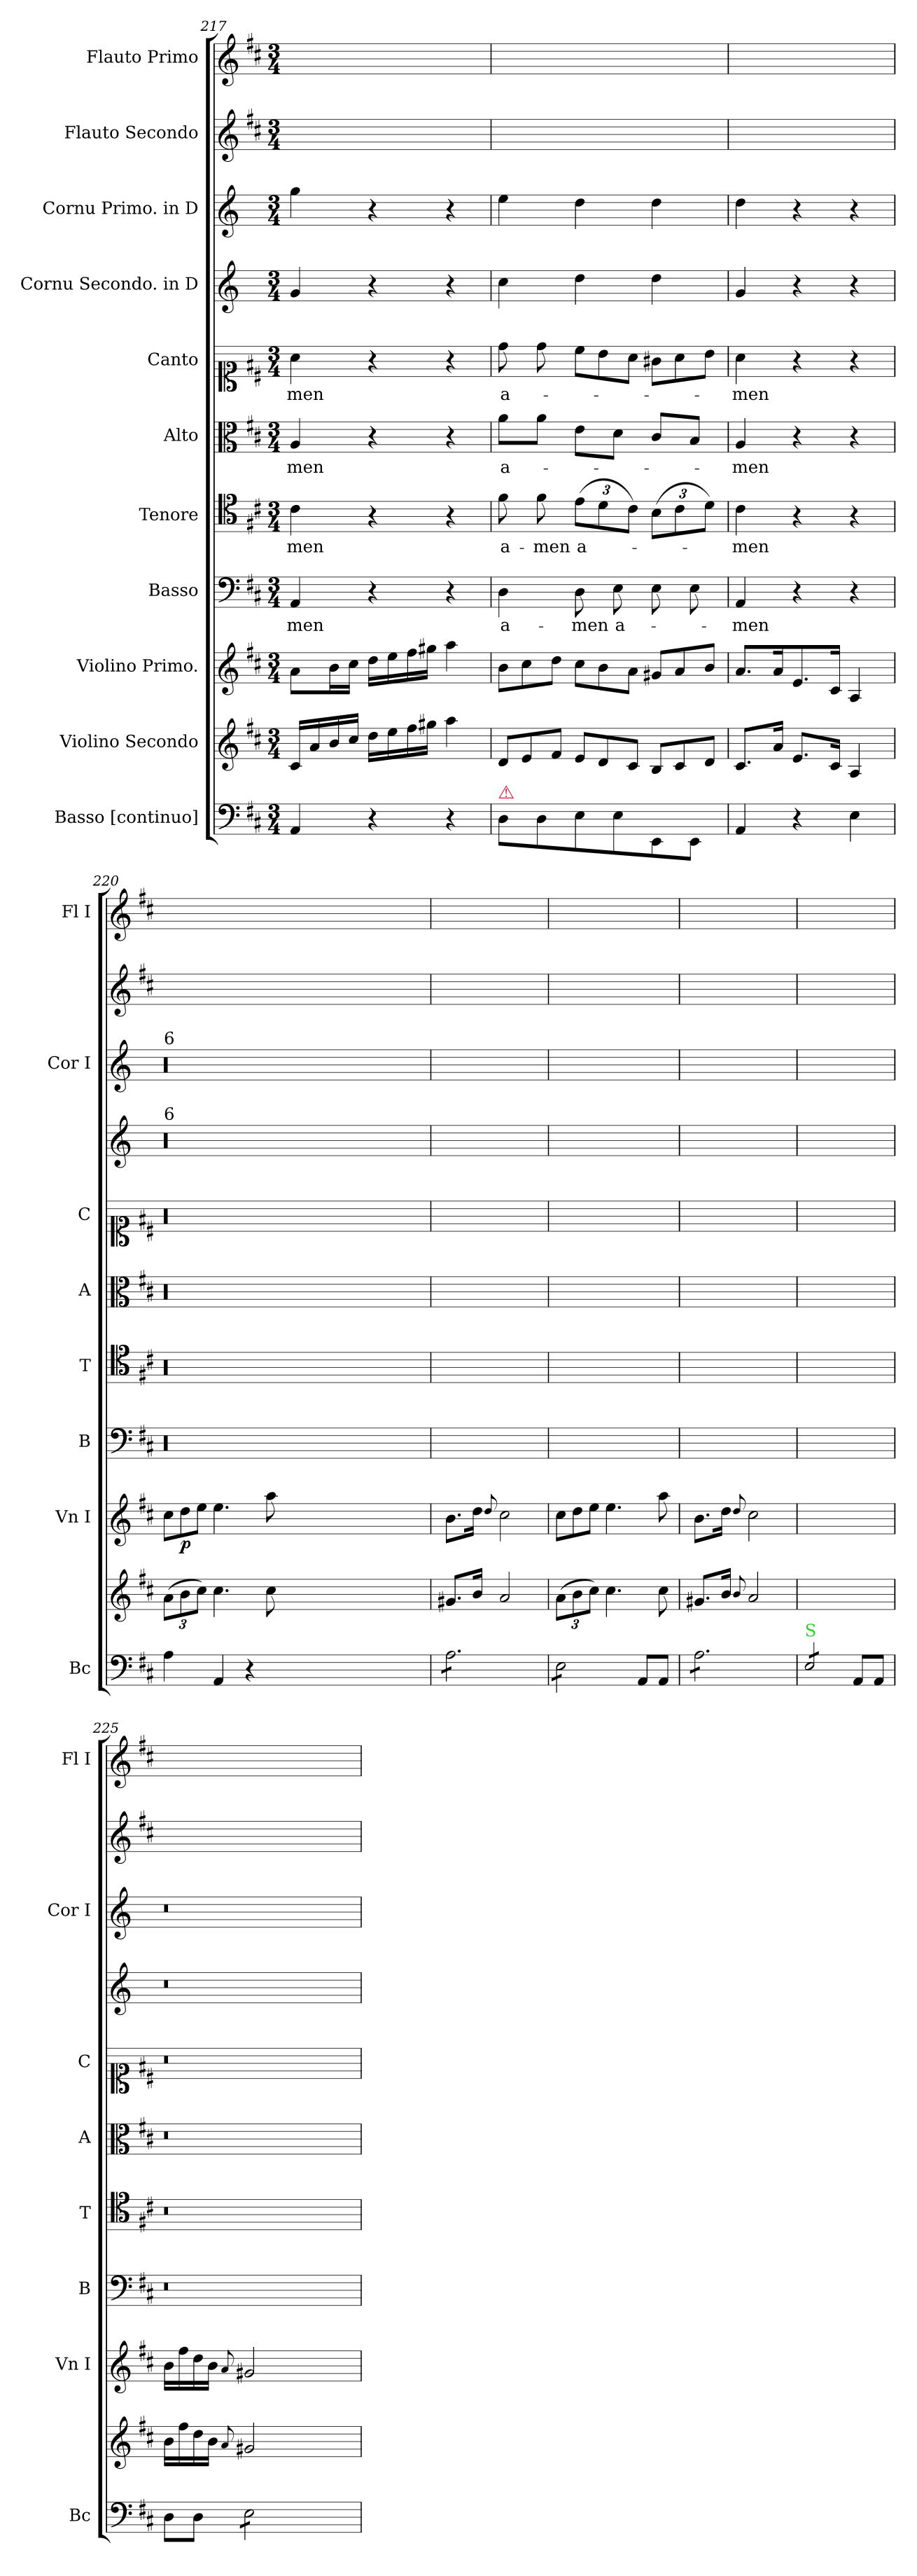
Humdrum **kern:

**kern	**kern	**kern	**dynam	**kern	**text	**kern	**text	**kern	**text	**kern	**text	**kern	**kern	**kern	**kern
*part11	*part10	*part9	*part9	*part8	*part8	*part7	*part7	*part6	*part6	*part5	*part5	*part4	*part3	*part2	*part1
*staff11	*staff10	*staff9	*staff9	*staff8	*staff8	*staff7	*staff7	*staff6	*staff6	*staff5	*staff5	*staff4	*staff3	*staff2	*staff1
*I"Basso [continuo]	*I"Violino Secondo	*I"Violino Primo.	*	*I"Basso	*	*I"Tenore	*	*I"Alto	*	*I"Canto	*	*I"Cornu Secondo. in D	*I"Cornu Primo. in D	*I"Flauto Secondo	*I"Flauto Primo
*I'Bc	*	*I'Vn I	*	*I'B	*	*I'T	*	*I'A	*	*I'C	*	*	*I'Cor I	*	*I'Fl I
*clefF4	*clefG2	*clefG2	*	*clefF4	*	*clefC4	*	*clefC3	*	*clefC1	*	*clefG2	*clefG2	*clefG2	*clefG2
*	*	*	*	*	*	*	*	*	*	*	*	*ITrd-1c-2	*ITrd-1c-2	*	*
*k[f#c#]	*k[f#c#]	*k[f#c#]	*	*k[f#c#]	*	*k[f#c#]	*	*k[f#c#]	*	*k[f#c#]	*	*k[f#c#]	*k[f#c#]	*k[f#c#]	*k[f#c#]
*M3/4	*M3/4	*M3/4	*	*M3/4	*	*M3/4	*	*M3/4	*	*M3/4	*	*M3/4	*M3/4	*M3/4	*M3/4
=217	=217	=217	=217	=217	=217	=217	=217	=217	=217	=217	=217	=217	=217	=217	=217
!	!	!	!	!	!	!	!	!	!LO:LY:i	!	!LO:LY:i	!	!	!	!
4AA/	16c#/LL	8a\L	.	4AA/	-men	4c#\	-men	4A/	-men	4a\	-men	4a/	4aa\	2.ryy	2.ryy
.	16a/	.	.	.	.	.	.	.	.	.	.	.	.	.	.
.	16b/	16b\L	.	.	.	.	.	.	.	.	.	.	.	.	.
.	16cc#/JJ	16cc#\JJ	.	.	.	.	.	.	.	.	.	.	.	.	.
4r	16dd\LL	16dd\LL	.	4r	.	4r	.	4r	.	4r	.	4r	4r	.	.
.	16ee\	16ee\	.	.	.	.	.	.	.	.	.	.	.	.	.
.	16ff#\	16ff#\	.	.	.	.	.	.	.	.	.	.	.	.	.
.	16gg#X\JJ	16gg#X\JJ	.	.	.	.	.	.	.	.	.	.	.	.	.
4r	4aa\	4aa\	.	4r	.	4r	.	4r	.	4r	.	4r	4r	.	.
=218	=218	=218	=218	=218	=218	=218	=218	=218	=218	=218	=218	=218	=218	=218	=218
*	*Xtuplet	*Xtuplet	*	*	*	*	*	*	*	*	*	*	*	*	*
!LO:TX:a:color=crimson:t=⚠	!	!	!	!	!	!	!	!	!	!	!	!	!	!	!
!	!	!	!	!	!LO:LY:i	!	!	!	!LO:LY:i	!	!LO:LY:i	!	!	!	!
8D\L	12d/L	12b\L	.	4D\	a-	8f#\	a-	8a\L	a-	8dd\	a-	4dd\	4ff#\	2.ryy	2.ryy
.	12e/	12cc#\	.	.	.	.	.	.	.	.	.	.	.	.	.
8D\	.	.	.	.	.	8f#\	-men	8a\J	.	8dd\	.	.	.	.	.
.	12f#/J	12dd\J	.	.	.	.	.	.	.	.	.	.	.	.	.
!	!	!	!	!	!LO:LY:i	!	!	!	!	!	!	!	!	!	!
*	*	*	*	*	*	*	*	*	*	*Xtuplet	*	*	*	*	*
8E\	12e/L	12cc#\L	.	8D\	-men	(12e\L	a-	8e\L	.	12cc#\L	.	4ee\	4ee\	.	.
.	12d/	12b\	.	.	.	12d\	.	.	.	12b\	.	.	.	.	.
8E\	.	.	.	8E\	a-	.	.	8d\J	.	.	.	.	.	.	.
.	12c#/J	12a\J	.	.	.	12c#\J)	.	.	.	12a\J	.	.	.	.	.
8EE/	12B/L	12g#X/L	.	8E\	.	(12B\L	.	8c#/L	.	12g#X\L	.	4ee\	4ee\	.	.
.	12c#/	12a/	.	.	.	12c#\	.	.	.	12a\	.	.	.	.	.
8EE/J	.	.	.	8E\	.	.	.	8B/J	.	.	.	.	.	.	.
.	12d/J	12b/J	.	.	.	12d\J)	.	.	.	12b\J	.	.	.	.	.
=219	=219	=219	=219	=219	=219	=219	=219	=219	=219	=219	=219	=219	=219	=219	=219
!	!	!	!	!	!	!	!	!	!LO:LY:i	!	!LO:LY:i	!	!	!	!
4AA/	8.c#/L	8.a/L	.	4AA/	-men	4c#\	-men	4A/	-men	4a\	-men	4a/	4ee\	2.ryy	2.ryy
.	16a/Jk	16a/K	.	.	.	.	.	.	.	.	.	.	.	.	.
4r	8.e/L	8.e/	.	4r	.	4r	.	4r	.	4r	.	4r	4r	.	.
.	16c#/Jk	16c#/Jk	.	.	.	.	.	.	.	.	.	.	.	.	.
4E\	4A/	4A/	.	4r	.	4r	.	4r	.	4r	.	4r	4r	.	.
=220	=220	=220	=220	=220	=220	=220	=220	=220	=220	=220	=220	=220	=220	=220	=220
*	*tuplet	*	*	*	*	*	*	*	*	*	*	*	*	*	*
!	!	!	!	!	!	!	!	!	!	!	!	!	!LO:TX:a:t=6	!	!
!	!	!	!	!	!	!	!	!	!	!	!	!LO:TX:a:t=6	!	!	!
!	!	!	!	!LO:N:vis=00	!	!LO:N:vis=00	!	!LO:N:vis=00	!	!LO:N:vis=00	!	!LO:N:vis=00	!LO:N:vis=00	!	!
4A\	(12a\L	12cc#\L	.	0.r	.	0.r	.	0.r	.	0.r	.	0.r	0.r	2.ryy	2.ryy
!	!	!	!LO:DY:b	!	!	!	!	!	!	!	!	!	!	!	!
.	12b\	12dd\	p	.	.	.	.	.	.	.	.	.	.	.	.
.	12cc#\J)	12ee\J	.	.	.	.	.	.	.	.	.	.	.	.	.
4AA/	4.cc#\	4.ee\	.	.	.	.	.	.	.	.	.	.	.	.	.
4r	.	.	.	.	.	.	.	.	.	.	.	.	.	.	.
.	8cc#\	8aa\	.	.	.	.	.	.	.	.	.	.	.	.	.
0ryy	0ryy	0ryy	.	.	.	.	.	.	.	.	.	.	.	0ryy	0ryy
4ryy	4ryy	4ryy	.	.	.	.	.	.	.	.	.	.	.	4ryy	4ryy
=221	=221	=221	=221	=221	=221	=221	=221	=221	=221	=221	=221	=221	=221	=221	=221
*tremolo	*	*	*	*	*	*	*	*	*	*	*	*	*	*	*
8A\L	8.g#X/L	8.b\L	.	2.ryy	.	2.ryy	.	2.ryy	.	2.ryy	.	2.ryy	2.ryy	2.ryy	2.ryy
8A\	.	.	.	.	.	.	.	.	.	.	.	.	.	.	.
.	16b/Jk	16dd\Jk	.	.	.	.	.	.	.	.	.	.	.	.	.
.	.	8qqdd/	.	.	.	.	.	.	.	.	.	.	.	.	.
8A\	2a/	2cc#\	.	.	.	.	.	.	.	.	.	.	.	.	.
8A\	.	.	.	.	.	.	.	.	.	.	.	.	.	.	.
8A\	.	.	.	.	.	.	.	.	.	.	.	.	.	.	.
8A\J	.	.	.	.	.	.	.	.	.	.	.	.	.	.	.
=222	=222	=222	=222	=222	=222	=222	=222	=222	=222	=222	=222	=222	=222	=222	=222
8E\L	(12a\L	12cc#\L	.	2.ryy	.	2.ryy	.	2.ryy	.	2.ryy	.	2.ryy	2.ryy	2.ryy	2.ryy
.	12b\	12dd\	.	.	.	.	.	.	.	.	.	.	.	.	.
8E\	.	.	.	.	.	.	.	.	.	.	.	.	.	.	.
.	12cc#\J)	12ee\J	.	.	.	.	.	.	.	.	.	.	.	.	.
8E\	4.cc#\	4.ee\	.	.	.	.	.	.	.	.	.	.	.	.	.
8E\J	.	.	.	.	.	.	.	.	.	.	.	.	.	.	.
*Xtremolo	*	*	*	*	*	*	*	*	*	*	*	*	*	*	*
8AA/L	.	.	.	.	.	.	.	.	.	.	.	.	.	.	.
8AA/J	8cc#\	8aa\	.	.	.	.	.	.	.	.	.	.	.	.	.
=223	=223	=223	=223	=223	=223	=223	=223	=223	=223	=223	=223	=223	=223	=223	=223
*tremolo	*	*	*	*	*	*	*	*	*	*	*	*	*	*	*
8A\L	8.g#X/L	8.b\L	.	2.ryy	.	2.ryy	.	2.ryy	.	2.ryy	.	2.ryy	2.ryy	2.ryy	2.ryy
8A\	.	.	.	.	.	.	.	.	.	.	.	.	.	.	.
.	16b/Jk	16dd\Jk	.	.	.	.	.	.	.	.	.	.	.	.	.
.	8qqb/	8qqdd/	.	.	.	.	.	.	.	.	.	.	.	.	.
8A\	2a/	2cc#\	.	.	.	.	.	.	.	.	.	.	.	.	.
8A\	.	.	.	.	.	.	.	.	.	.	.	.	.	.	.
8A\	.	.	.	.	.	.	.	.	.	.	.	.	.	.	.
8A\J	.	.	.	.	.	.	.	.	.	.	.	.	.	.	.
=224	=224	=224	=224	=224	=224	=224	=224	=224	=224	=224	=224	=224	=224	=224	=224
!LO:TX:a:color=limegreen:t=S	!	!	!	!	!	!	!	!	!	!	!	!	!	!	!
8E/L	2.ryy	2.ryy	.	2.ryy	.	2.ryy	.	2.ryy	.	2.ryy	.	2.ryy	2.ryy	2.ryy	2.ryy
8E/	.	.	.	.	.	.	.	.	.	.	.	.	.	.	.
8E/	.	.	.	.	.	.	.	.	.	.	.	.	.	.	.
8E/J	.	.	.	.	.	.	.	.	.	.	.	.	.	.	.
*Xtremolo	*	*	*	*	*	*	*	*	*	*	*	*	*	*	*
8AA/L	.	.	.	.	.	.	.	.	.	.	.	.	.	.	.
8AA/J	.	.	.	.	.	.	.	.	.	.	.	.	.	.	.
=225	=225	=225	=225	=225	=225	=225	=225	=225	=225	=225	=225	=225	=225	=225	=225
!	!	!	!	!LO:N:vis=0	!	!LO:N:vis=0	!	!LO:N:vis=0	!	!LO:N:vis=0	!	!LO:N:vis=0	!LO:N:vis=0	!	!
8D\L	16b\LL	16b\LL	.	1.r	.	1.r	.	1.r	.	1.r	.	1.r	1.r	2.ryy	2.ryy
.	16ff#\	16ff#\	.	.	.	.	.	.	.	.	.	.	.	.	.
8D\J	16dd\	16dd\	.	.	.	.	.	.	.	.	.	.	.	.	.
.	16b\JJ	16b\JJ	.	.	.	.	.	.	.	.	.	.	.	.	.
.	8qqa/	8qqa/	.	.	.	.	.	.	.	.	.	.	.	.	.
*tremolo	*	*	*	*	*	*	*	*	*	*	*	*	*	*	*
8E\L	2g#X/	2g#X/	.	.	.	.	.	.	.	.	.	.	.	.	.
8E\	.	.	.	.	.	.	.	.	.	.	.	.	.	.	.
8E\	.	.	.	.	.	.	.	.	.	.	.	.	.	.	.
8E\J	.	.	.	.	.	.	.	.	.	.	.	.	.	.	.
*Xtremolo	*	*	*	*	*	*	*	*	*	*	*	*	*	*	*
2.ryy	2.ryy	2.ryy	.	.	.	.	.	.	.	.	.	.	.	2.ryy	2.ryy
=	=	=	=	=	=	=	=	=	=	=	=	=	=	=	=
*-	*-	*-	*-	*-	*-	*-	*-	*-	*-	*-	*-	*-	*-	*-	*-
